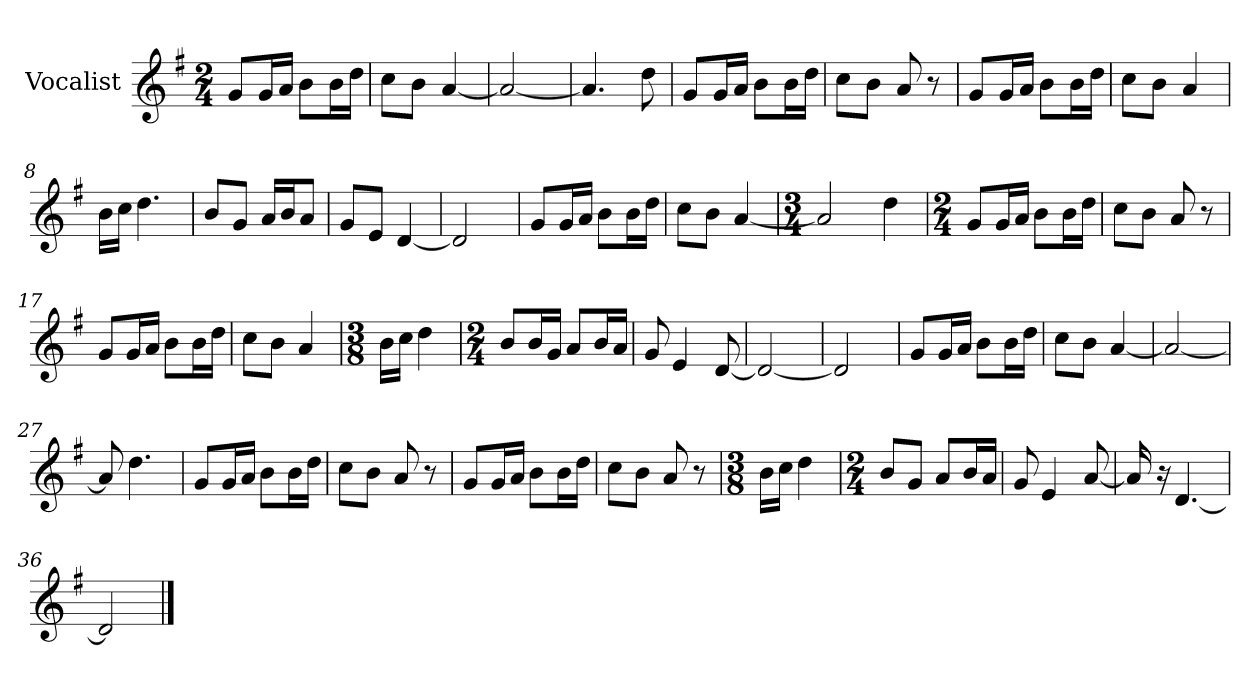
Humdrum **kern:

**kern
*part1
*staff1
*I"Vocalist
*k[f#]
*G:
*M2/4
=
8gL
16gL
16aJJ
8bL
16bL
16ddJJ
=1
8ccL
8bJ
[4a
=2
2a_
=3
4.a]
8dd
=4
8gL
16gL
16aJJ
8bL
16bL
16ddJJ
=5
8ccL
8bJ
8a
8r
=6
8gL
16gL
16aJJ
8bL
16bL
16ddJJ
=7
8ccL
8bJ
4a
=8
16bLL
16ccJJ
4.dd
=9
8bL
8gJ
16aLL
16bJ
8aJ
=10
8gL
8eJ
[4d
=11
2d]
=12
8gL
16gL
16aJJ
8bL
16bL
16ddJJ
=13
8ccL
8bJ
[4a
=14
*M3/4
2a]
4dd
=15
*M2/4
8gL
16gL
16aJJ
8bL
16bL
16ddJJ
=16
8ccL
8bJ
8a
8r
=17
8gL
16gL
16aJJ
8bL
16bL
16ddJJ
=18
8ccL
8bJ
4a
=19
*M3/8
16bLL
16ccJJ
4dd
=20
*M2/4
8bL
16bL
16gJJ
8aL
16bL
16aJJ
=21
8g
4e
[8d
=22
2d_
=23
2d]
=24
8gL
16gL
16aJJ
8bL
16bL
16ddJJ
=25
8ccL
8bJ
[4a
=26
2a_
=27
8a]
4.dd
=28
8gL
16gL
16aJJ
8bL
16bL
16ddJJ
=29
8ccL
8bJ
8a
8r
=30
8gL
16gL
16aJJ
8bL
16bL
16ddJJ
=31
8ccL
8bJ
8a
8r
=32
*M3/8
16bLL
16ccJJ
4dd
=33
*M2/4
8bL
8gJ
8aL
16bL
16aJJ
=34
8g
4e
[8a
=35
16a]
16r
[4.d
=36
2d]
==
*-
